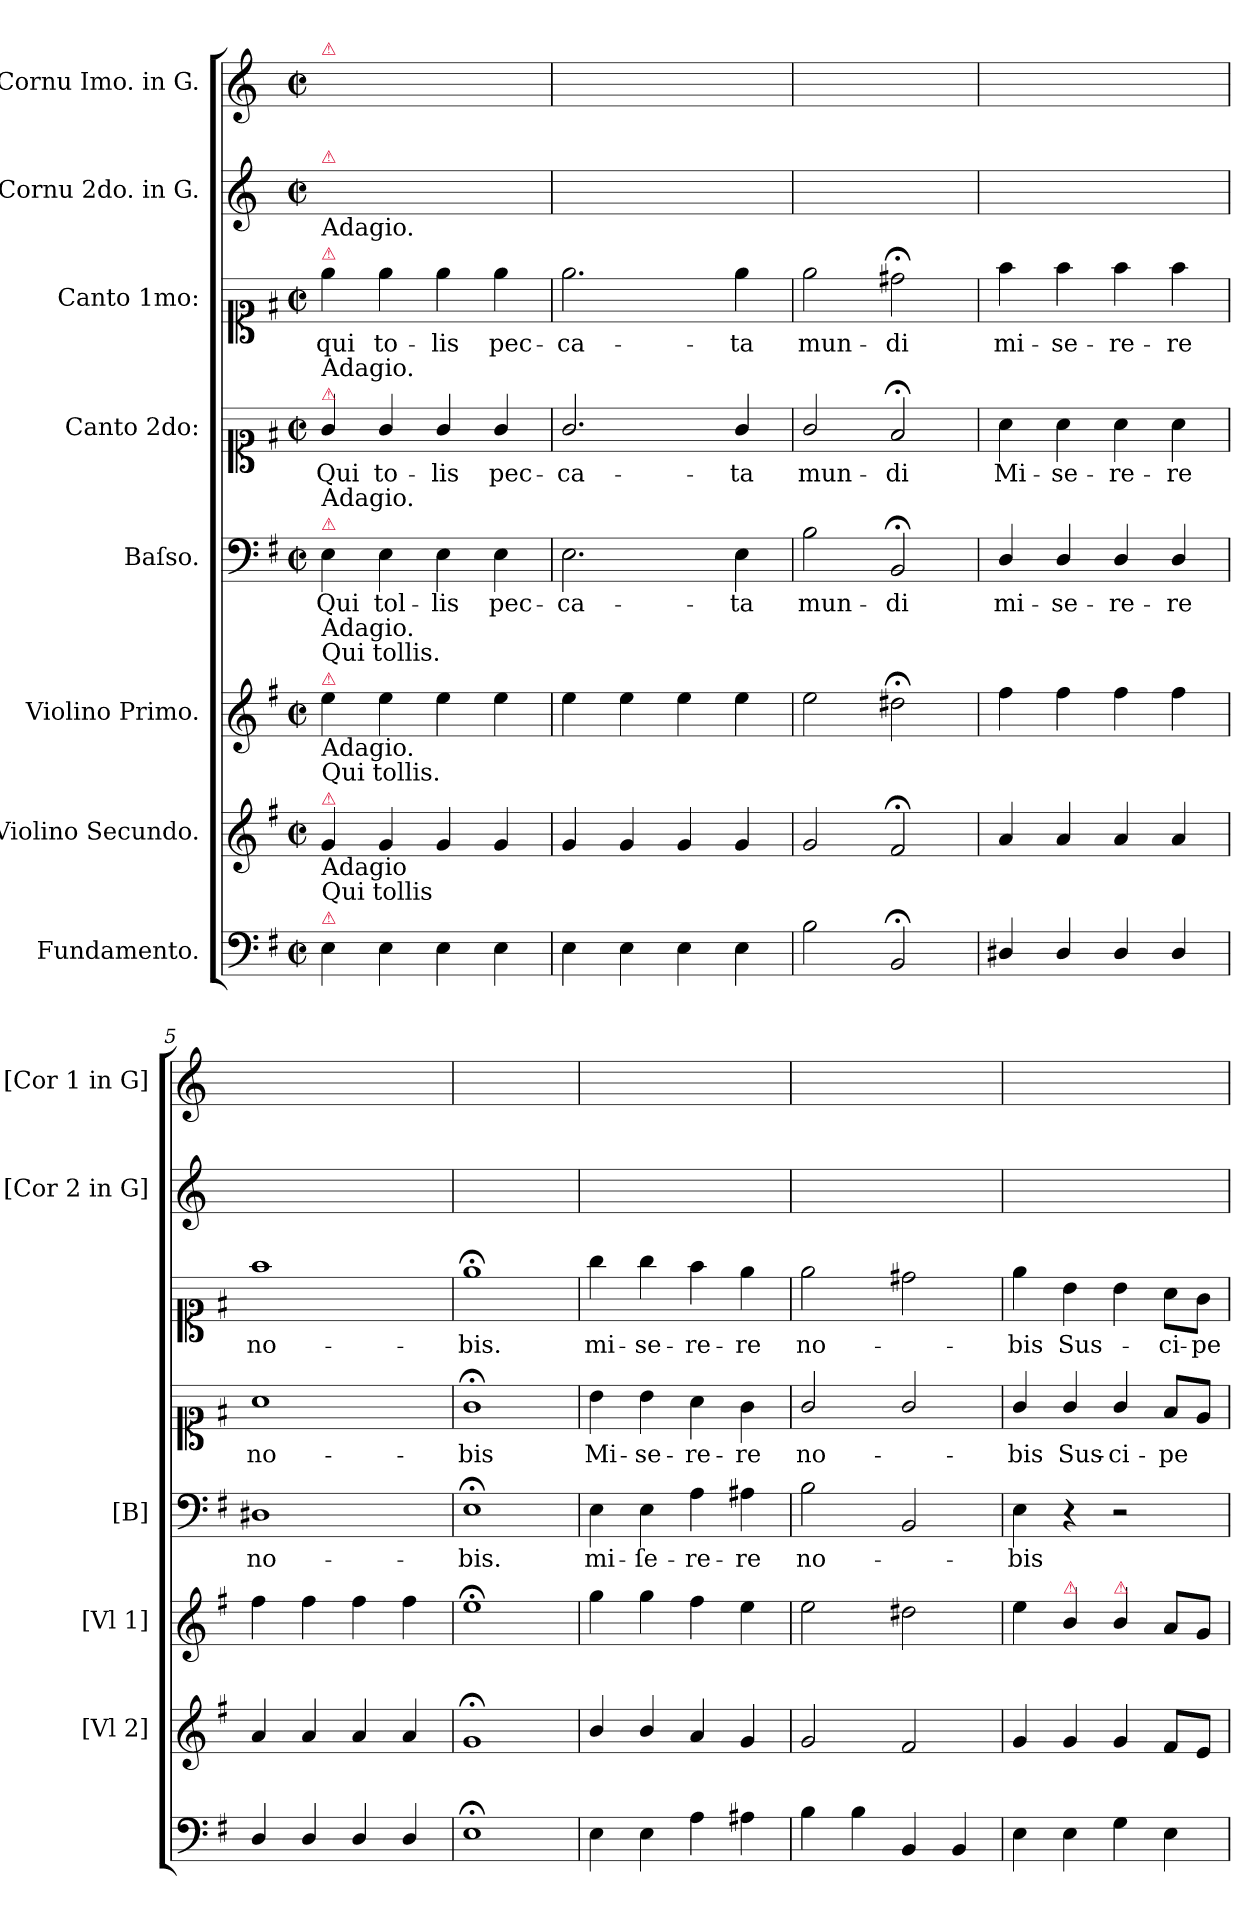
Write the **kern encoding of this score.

**kern	**dynam	**kern	**dynam	**kern	**dynam	**kern	**text	**kern	**text	**kern	**text	**kern	**kern
*part8	*part8	*part7	*part7	*part6	*part6	*part5	*part5	*part4	*part4	*part3	*part3	*part2	*part1
*staff8	*staff8	*staff7	*staff7	*staff6	*staff6	*staff5	*staff5	*staff4	*staff4	*staff3	*staff3	*staff2	*staff1
*I"Fundamento.	*	*I"Violino Secundo.	*	*I"Violino Primo.	*	*I"Baſso.	*	*I"Canto 2do:	*	*I"Canto 1mo:	*	*I"Cornu 2do. in G.	*I"Cornu Imo. in G.
*	*	*I'[Vl 2]	*	*I'[Vl 1]	*	*I'[B]	*	*	*	*	*	*I'[Cor 2 in G]	*I'[Cor 1 in G]
*clefF4	*	*clefG2	*	*clefG2	*	*clefF4	*	*clefC1	*	*clefC1	*	*clefG2	*clefG2
*	*	*	*	*	*	*	*	*	*	*	*	*ITrd3c5	*ITrd3c5
*k[f#]	*	*k[f#]	*	*k[f#]	*	*k[f#]	*	*k[f#]	*	*k[f#]	*	*k[f#]	*k[f#]
*G:	*	*G:	*	*G:	*	*G:	*	*G:	*	*G:	*	*G:	*G:
*M2/2	*	*M2/2	*	*M2/2	*	*M2/2	*	*M2/2	*	*M2/2	*	*M2/2	*M2/2
*met(c|)	*	*met(c|)	*	*met(c|)	*	*met(c|)	*	*met(c|)	*	*met(c|)	*	*met(c|)	*met(c|)
=1	=1	=1	=1	=1	=1	=1	=1	=1	=1	=1	=1	=1	=1
!	!	!	!	!	!	!	!	!	!	!	!	!	!LO:TX:a:color=crimson:t=⚠
!	!	!	!	!	!	!	!	!	!	!	!	!LO:TX:a:color=crimson:t=⚠	!
!	!	!	!	!	!	!	!	!	!	!LO:TX:a:color=crimson:t=⚠	!	!	!
!	!	!	!	!	!	!	!	!	!	!LO:TX:a:t=Adagio.	!	!	!
!	!	!	!	!	!	!	!	!LO:TX:a:color=crimson:t=⚠	!	!	!	!	!
!	!	!	!	!	!	!	!	!LO:TX:a:t=Adagio.	!	!	!	!	!
!	!	!	!	!	!	!LO:TX:a:color=crimson:t=⚠	!	!	!	!	!	!	!
!	!	!	!	!	!	!LO:TX:a:t=Adagio.	!	!	!	!	!	!	!
!	!	!	!	!LO:TX:a:color=crimson:t=⚠	!	!	!	!	!	!	!	!	!
!	!	!	!	!LO:TX:a:t=Qui tollis.	!	!	!	!	!	!	!	!	!
!	!	!	!	!LO:TX:a:t=Adagio.	!	!	!	!	!	!	!	!	!
!	!	!LO:TX:a:color=crimson:t=⚠	!	!	!	!	!	!	!	!	!	!	!
!	!	!LO:TX:a:t=Qui tollis.	!	!	!	!	!	!	!	!	!	!	!
!	!	!LO:TX:a:t=Adagio.	!	!	!	!	!	!	!	!	!	!	!
!LO:TX:a:color=crimson:t=⚠	!	!	!	!	!	!	!	!	!	!	!	!	!
!LO:TX:a:t=Qui tollis	!	!	!	!	!	!	!	!	!	!	!	!	!
!LO:TX:a:t=Adagio	!	!	!	!	!	!	!	!	!	!	!	!	!
4E\	.	4g/	.	4ee\	.	4E\	Qui	4g/	Qui	4ee\	qui	1ryy	1ryy
4E\	.	4g/	.	4ee\	.	4E\	tol-	4g/	to-	4ee\	to-	.	.
4E\	.	4g/	.	4ee\	.	4E\	-lis	4g/	-lis	4ee\	-lis	.	.
4E\	.	4g/	.	4ee\	.	4E\	pec-	4g/	pec-	4ee\	pec-	.	.
=2	=2	=2	=2	=2	=2	=2	=2	=2	=2	=2	=2	=2	=2
4E\	.	4g/	.	4ee\	.	2.E\	-ca-	2.g/	-ca-	2.ee\	-ca-	1ryy	1ryy
4E\	.	4g/	.	4ee\	.	.	.	.	.	.	.	.	.
4E\	.	4g/	.	4ee\	.	.	.	.	.	.	.	.	.
4E\	.	4g/	.	4ee\	.	4E\	-ta	4g/	-ta	4ee\	-ta	.	.
=3	=3	=3	=3	=3	=3	=3	=3	=3	=3	=3	=3	=3	=3
2B\	.	2g/	.	2ee\	.	2B\	mun-	2g/	mun-	2ee\	mun-	1ryy	1ryy
2BB;</	.	2f#;</	.	2dd#X;<\	.	2BB;</	-di	2f#;</	-di	2dd#X;<\	-di	.	.
=4	=4	=4	=4	=4	=4	=4	=4	=4	=4	=4	=4	=4	=4
4D#X/	.	4a/	.	4ff#\	.	4D/	mi-	4a\	Mi-	4ff#\	mi-	1ryy	1ryy
4D#/	.	4a/	.	4ff#\	.	4D/	-se-	4a\	-se-	4ff#\	-se-	.	.
4D#/	.	4a/	.	4ff#\	.	4D/	-re-	4a\	-re-	4ff#\	-re-	.	.
4D#/	.	4a/	.	4ff#\	.	4D/	-re	4a\	-re	4ff#\	-re	.	.
=5	=5	=5	=5	=5	=5	=5	=5	=5	=5	=5	=5	=5	=5
4D/	.	4a/	.	4ff#\	.	1D#X	no-	1a	no-	1ff#	no-	1ryy	1ryy
4D/	.	4a/	.	4ff#\	.	.	.	.	.	.	.	.	.
4D/	.	4a/	.	4ff#\	.	.	.	.	.	.	.	.	.
4D/	.	4a/	.	4ff#\	.	.	.	.	.	.	.	.	.
=6	=6	=6	=6	=6	=6	=6	=6	=6	=6	=6	=6	=6	=6
1E;<	.	1g;<	.	1ee;<	.	1E;<	-bis.	1g;<	-bis	1ee;<	-bis.	1ryy	1ryy
=7	=7	=7	=7	=7	=7	=7	=7	=7	=7	=7	=7	=7	=7
4E\	.	4b/	.	4gg\	.	4E\	mi-	4b\	Mi-	4gg\	mi-	1ryy	1ryy
4E\	.	4b/	.	4gg\	.	4E\	-ſe-	4b\	-se-	4gg\	-se-	.	.
4A\	.	4a/	.	4ff#\	.	4A\	-re-	4a\	-re-	4ff#\	-re-	.	.
4A#X\	.	4g/	.	4ee\	.	4A#X\	-re	4g\	-re	4ee\	-re	.	.
=8	=8	=8	=8	=8	=8	=8	=8	=8	=8	=8	=8	=8	=8
4B\	.	2g/	.	2ee\	.	2B\	no-	2g/	no-	2ee\	no-	1ryy	1ryy
4B\	.	.	.	.	.	.	.	.	.	.	.	.	.
4BB/	.	2f#/	.	2dd#X\	.	2BB/	.	2g/	.	2dd#X\	.	.	.
4BB/	.	.	.	.	.	.	.	.	.	.	.	.	.
=9	=9	=9	=9	=9	=9	=9	=9	=9	=9	=9	=9	=9	=9
!	!LO:DY:b	!	!LO:DY:b	!	!	!	!	!	!	!	!	!	!
4E\	pia	4g/	pia	4ee\	.	4E\	-bis	4g/	-bis	4ee\	-bis	1ryy	1ryy
!	!	!	!	!LO:TX:a:color=crimson:t=⚠	!	!	!	!	!	!	!	!	!
4E\	.	4g/	.	4b/	.	4r	.	4g/	Sus-	4b\	Sus-	.	.
!	!	!	!	!LO:TX:a:color=crimson:t=⚠	!	!	!	!	!	!	!	!	!
!	!	!	!	!	!LO:DY:b	!	!	!	!	!	!	!	!
4G\	.	4g/	.	4b/	pia	2r	.	4g/	-ci-	4b\	.	.	.
4E\	.	8f#/L	.	8a/L	.	.	.	8f#/L	-pe	8a\L	-ci-	.	.
.	.	8e/J	.	8g/J	.	.	.	8e/J	.	8g\J	-pe	.	.
=	=	=	=	=	=	=	=	=	=	=	=	=	=
*-	*-	*-	*-	*-	*-	*-	*-	*-	*-	*-	*-	*-	*-
